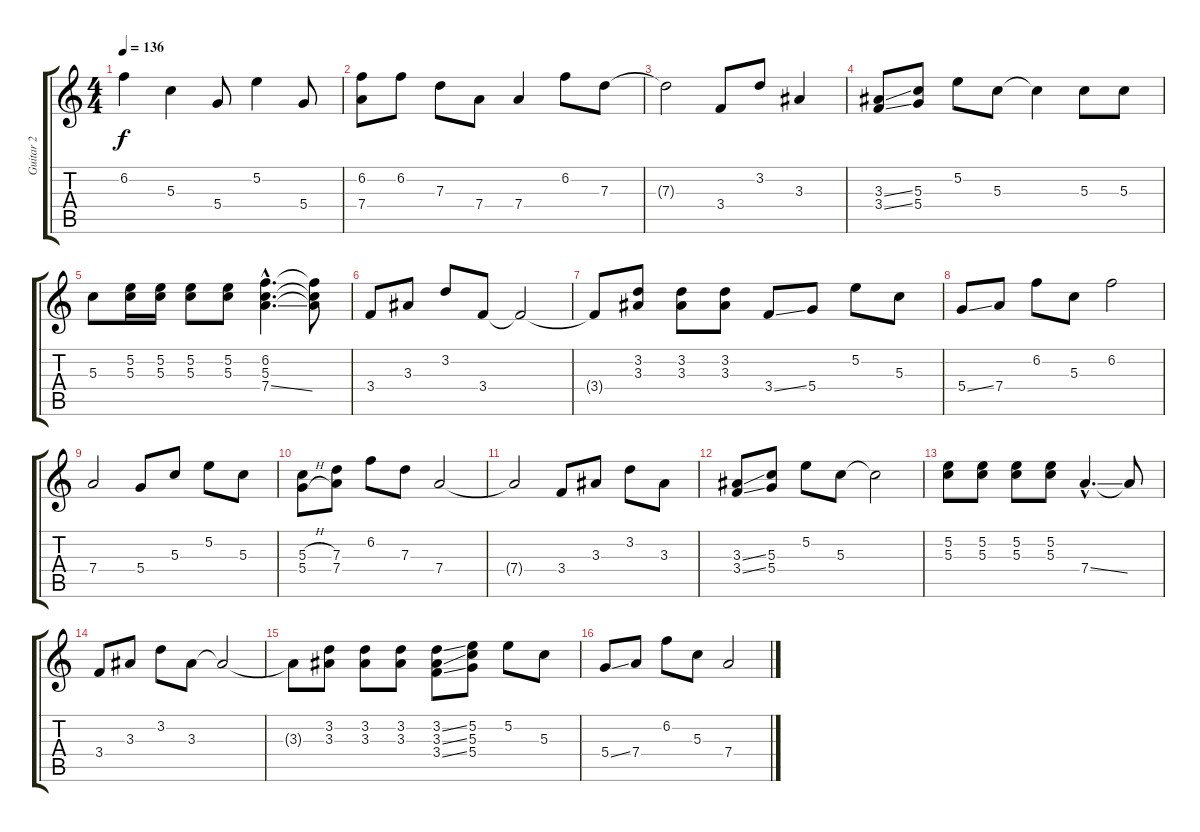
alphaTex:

\track ("Guitar 2" "Guitar 2") {instrument overdrivenguitar}
\staff {score tabs}
\tuning (E4 B3 G3 D3 A2 E2) {hide}
\ts (4 4)
\tempo 136
\clef g2
\ks c
6.2{t}.4{dy f} 5.3.4 5.4.8 5.2.4 5.4.8 |
(6.2 7.4).8 6.2.8 7.3.8 7.4.8 7.4.4 6.2.8 7.3.8 |
7.3{t}.2 3.4.8 3.2.8 3.3.4 |
(3.3{ss} 3.4{ss}).8 (5.3 5.4).8 5.2.8 5.3.8 5.3{t}.4 5.3.8 5.3.8 |
5.3.8 (5.2 5.3).16 (5.2 5.3).16 (5.2 5.3).8 (5.2 5.3).8 (6.2{hac} 5.3{hac} 7.4{ss hac}).4{d} (6.2{t} 5.3{t} 7.4{t}).8 |
3.4.8 3.3.8 3.2.8 3.4.8 3.4{t}.2 |
3.4{t}.8 (3.2 3.3).8 (3.2 3.3).8 (3.2 3.3).8 3.4{ss}.8 5.4.8 5.2.8 5.3.8 |
5.4{ss}.8 7.4.8 6.2.8 5.3.8 6.2.2 |
7.4.2 5.4.8 5.3.8 5.2.8 5.3.8 |
(5.3{h} 5.4{h}).8 (7.3 7.4).8 6.2.8 7.3.8 7.4.2 |
7.4{t}.2 3.4.8 3.3.8 3.2.8 3.3.8 |
(3.3{ss} 3.4{ss}).8 (5.3 5.4).8 5.2.8 5.3.8 5.3{t}.2 |
(5.2 5.3).8 (5.2 5.3).8 (5.2 5.3).8 (5.2 5.3).8 7.4{ss hac}.4{d} 7.4{t}.8 |
3.4.8 3.3.8 3.2.8 3.3.8 3.3{t}.2 |
3.3{t}.8 (3.2 3.3).8 (3.2 3.3).8 (3.2 3.3).8 (3.2{ss} 3.3{ss} 3.4{ss}).8 (5.2 5.3 5.4).8 5.2.8 5.3.8 |
5.4{ss}.8 7.4.8 6.2.8 5.3.8 7.4.2
